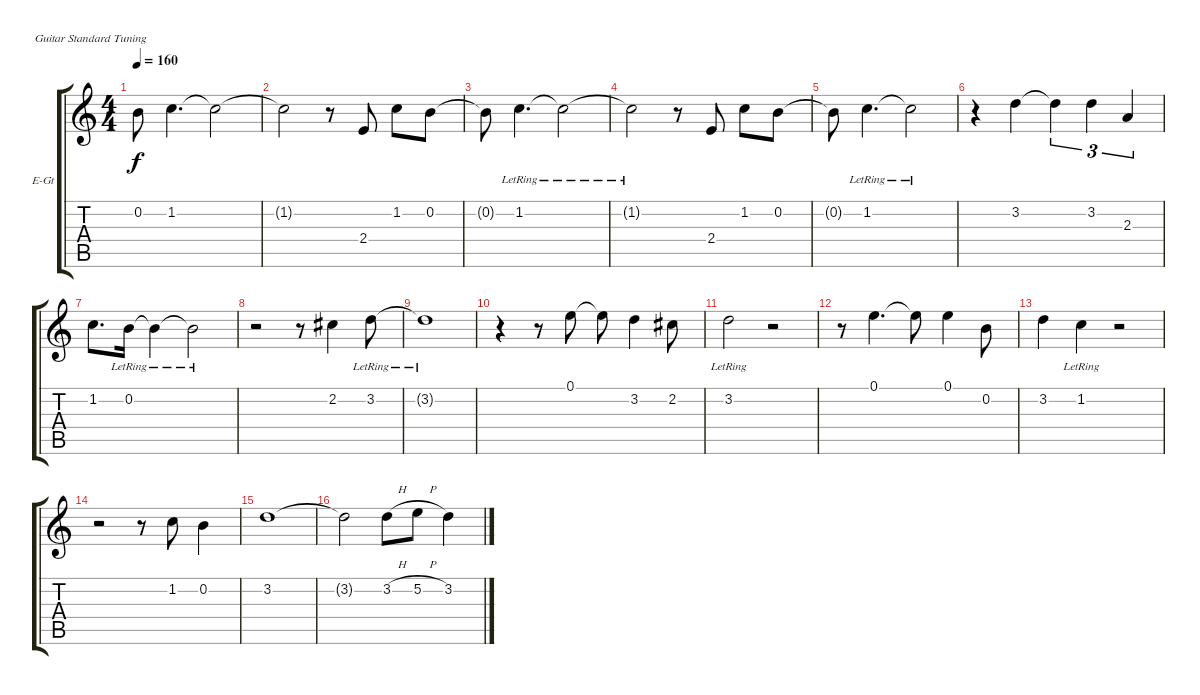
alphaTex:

\bracketExtendMode groupsimilarinstruments
\firstSystemTrackNameOrientation horizontal
\otherSystemsTrackNameOrientation horizontal
\track ("Jazz Guitar" "E-Gt") {instrument electricguitarjazz}
\staff {score tabs}
\tuning (E4 B3 G3 D3 A2 E2)
\ts (4 4)
\tempo 160
\clef g2
\ks c
0.2{t}.8{dy f} 1.2.4{d} 1.2{t}.2 |
1.2{t}.2 r.8 2.4.8 1.2.8 0.2.8 |
0.2{t}.8 1.2{lr}.4{d} 1.2{lr t}.2 |
1.2{lr t}.2 r.8 2.4.8 1.2.8 0.2.8 |
0.2{t}.8 1.2{lr}.4{d} 1.2{lr t}.2 |
r.4 3.2.4 3.2{t}.4{tu (3 2)} 3.2.4{tu (3 2)} 2.3.4{tu (3 2)} |
1.2.8{d} 0.2{lr}.16 0.2{lr t}.4 0.2{lr t}.2 |
r.2 r.8 2.2.4 3.2{lr}.8 |
3.2{lr t}.1 |
r.4 r.8 0.1.8 0.1{t}.8 3.2.4 2.2.8 |
3.2{lr}.2 r.2 |
r.8 0.1.4{d} 0.1{t}.8 0.1.4 0.2.8 |
3.2.4 1.2{lr}.4 r.2 |
r.2 r.8 1.2.8 0.2.4 |
3.2.1 |
3.2{t}.2 3.2{h}.8 5.2{h}.8 3.2.4
